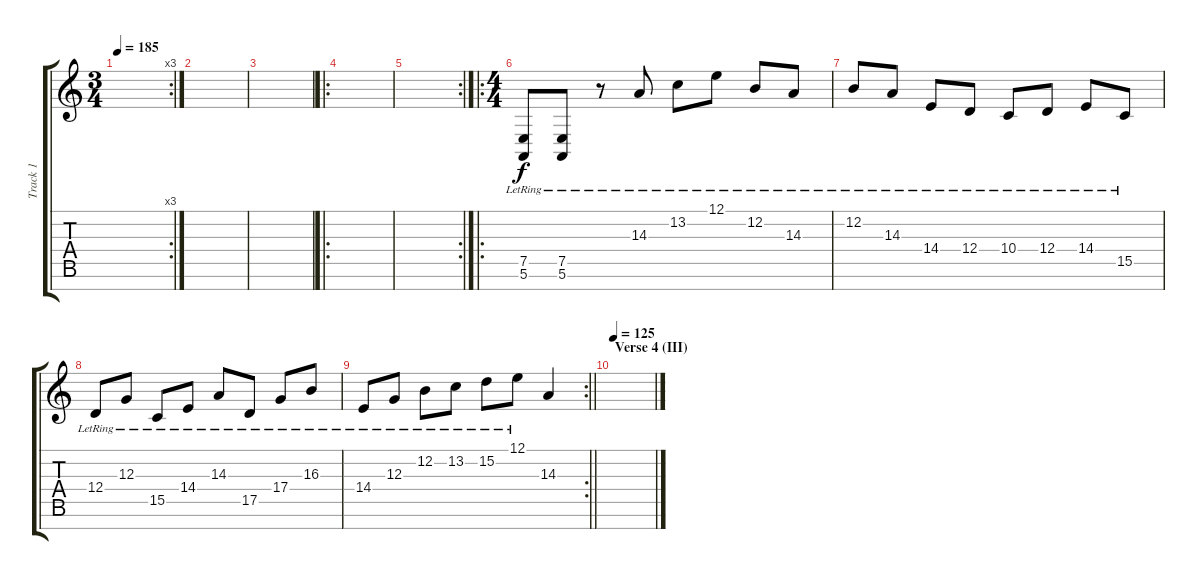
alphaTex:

\track ("Track 1" "Track 1") {instrument brightacousticpiano}
\staff {score tabs}
\tuning (E4 B3 G3 D3 A2 E2 B1) {hide}
\rc 3
\ts (3 4)
\tempo 185
\clef g2
\ks c
|
|
|
\ro
|
\rc 2
|
\ro
\ts (4 4)
(7.5{lr} 5.6{lr}).8{instrument brightacousticpiano} (7.5{lr} 5.6{lr}).8 r.8 14.3{lr}.8 13.2{lr}.8 12.1{lr}.8 12.2{lr}.8 14.3{lr}.8 |
12.2{lr}.8 14.3{lr}.8 14.4{lr}.8 12.4{lr}.8 10.4{lr}.8 12.4{lr}.8 14.4{lr}.8 15.5{lr}.8 |
12.4{lr}.8 12.3{lr}.8 15.5{lr}.8 14.4{lr}.8 14.3{lr}.8 17.5{lr}.8 17.4{lr}.8 16.3{lr}.8 |
\rc 2
\barLineRight lightlight
14.4{lr}.8 12.3{lr}.8 12.2{lr}.8 13.2{lr}.8 15.2{lr}.8 12.1{lr}.8 14.3.4 |
\section ("" "Verse 4 (III)")
\tempo 125
